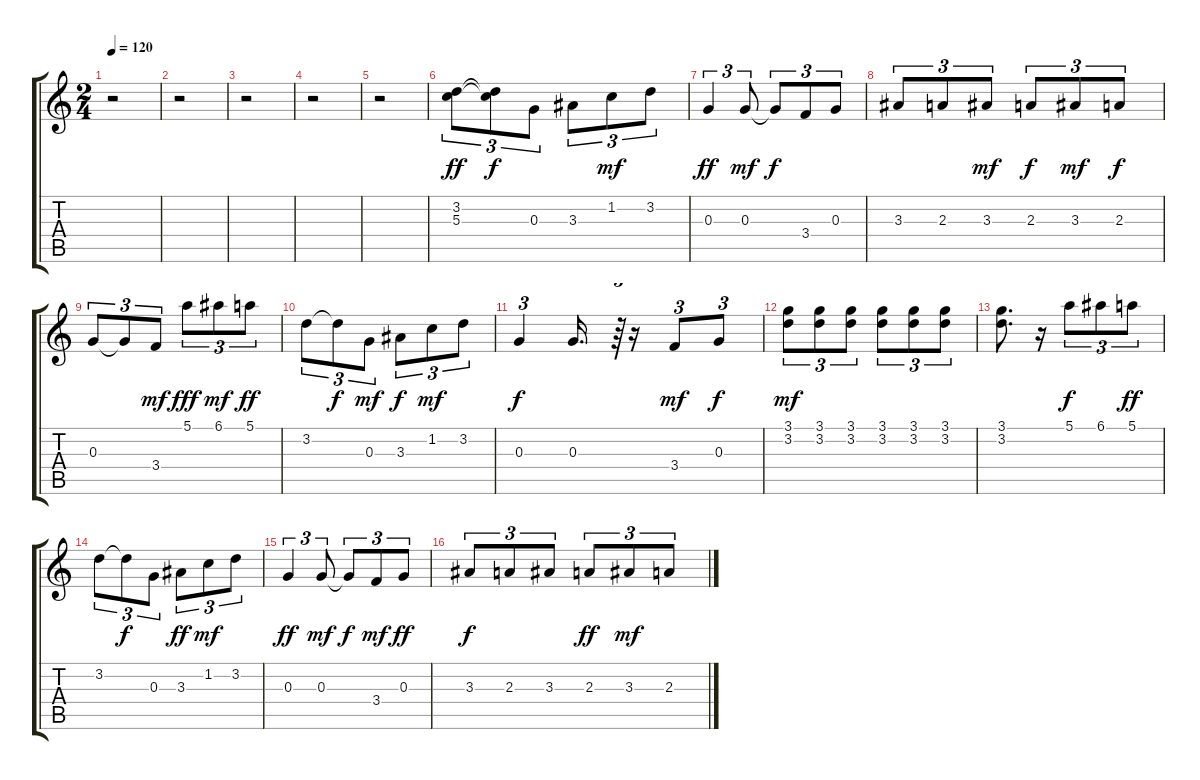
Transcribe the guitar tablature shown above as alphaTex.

\track "" {instrument electricguitarclean}
\staff {score tabs}
\tuning (E4 B3 G3 D3 A2 E2) {hide}
\ts (2 4)
\tempo 120
\clef g2
\ks c
r.2{dy ff} |
r.2 |
r.2 |
r.2 |
r.2 |
(3.2 5.3).8{tu (3 2)} (3.2{t} 5.3{t}).8{tu (3 2) dy f} 0.3.8{tu (3 2)} 3.3.8{tu (3 2)} 1.2.8{tu (3 2) dy mf} 3.2.8{tu (3 2)} |
0.3.4{tu (3 2) dy ff} 0.3.8{tu (3 2) dy mf} 0.3{t}.8{tu (3 2) dy f} 3.4.8{tu (3 2)} 0.3.8{tu (3 2)} |
3.3.8{tu (3 2)} 2.3.8{tu (3 2)} 3.3.8{tu (3 2) dy mf} 2.3.8{tu (3 2) dy f} 3.3.8{tu (3 2) dy mf} 2.3.8{tu (3 2) dy f} |
0.3.8{tu (3 2)} 0.3{t}.8{tu (3 2)} 3.4.8{tu (3 2) dy mf} 5.1.8{tu (3 2) dy fff} 6.1.8{tu (3 2) dy mf} 5.1.8{tu (3 2) dy ff} |
3.2.8{tu (3 2)} 3.2{t}.8{tu (3 2) dy f} 0.3.8{tu (3 2) dy mf} 3.3.8{tu (3 2) dy f} 1.2.8{tu (3 2) dy mf} 3.2.8{tu (3 2)} |
0.3.4{tu (3 2) dy f} 0.3.16{d} r.64{tu (3 2)} r.16 3.4.8{tu (3 2) dy mf} 0.3.8{tu (3 2) dy f} |
(3.1 3.2).8{tu (3 2) dy mf} (3.1 3.2).8{tu (3 2)} (3.1 3.2).8{tu (3 2)} (3.1 3.2).8{tu (3 2)} (3.1 3.2).8{tu (3 2)} (3.1 3.2).8{tu (3 2)} |
(3.1 3.2).8{d} r.16 5.1.8{tu (3 2) dy f} 6.1.8{tu (3 2)} 5.1.8{tu (3 2) dy ff} |
3.2.8{tu (3 2)} 3.2{t}.8{tu (3 2) dy f} 0.3.8{tu (3 2)} 3.3.8{tu (3 2) dy ff} 1.2.8{tu (3 2) dy mf} 3.2.8{tu (3 2)} |
0.3.4{tu (3 2) dy ff} 0.3.8{tu (3 2) dy mf} 0.3{t}.8{tu (3 2) dy f} 3.4.8{tu (3 2) dy mf} 0.3.8{tu (3 2) dy ff} |
3.3.8{tu (3 2) dy f} 2.3.8{tu (3 2)} 3.3.8{tu (3 2)} 2.3.8{tu (3 2) dy ff} 3.3.8{tu (3 2) dy mf} 2.3.8{tu (3 2)}
